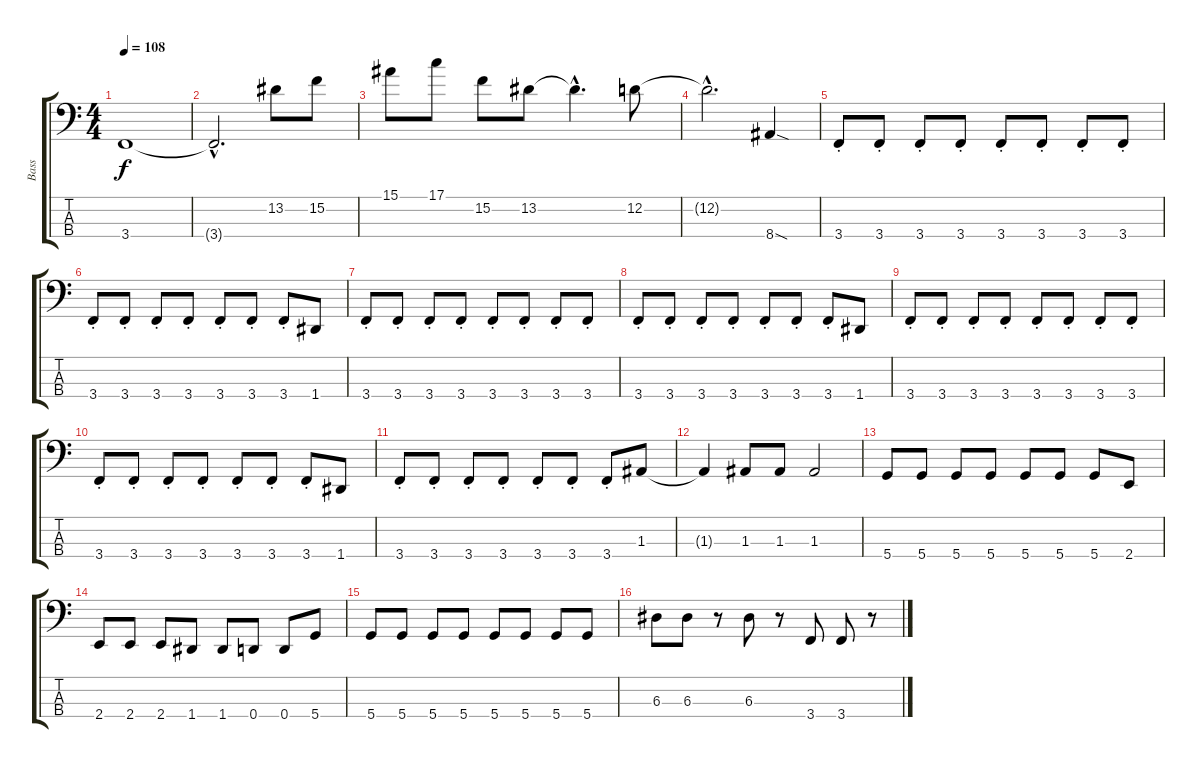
\track ("Bass" "Bass") {instrument electricbassfinger}
\staff {score tabs}
\tuning (G2 D2 A1 D1) {hide}
\ts (4 4)
\tempo 108
\clef f4
\ks c
3.4{t}.1{dy f} |
3.4{hac t}.2{d} 13.2.8 15.2.8 |
15.1.8 17.1.8 15.2.8 13.2.8 13.2{hac t}.4{d} 12.2.8 |
12.2{hac t}.2{d} 8.4{sod}.4 |
3.4{st}.8 3.4{st}.8 3.4{st}.8 3.4{st}.8 3.4{st}.8 3.4{st}.8 3.4{st}.8 3.4{st}.8 |
3.4{st}.8 3.4{st}.8 3.4{st}.8 3.4{st}.8 3.4{st}.8 3.4{st}.8 3.4{st}.8 1.4.8 |
3.4{st}.8 3.4{st}.8 3.4{st}.8 3.4{st}.8 3.4{st}.8 3.4{st}.8 3.4{st}.8 3.4{st}.8 |
3.4{st}.8 3.4{st}.8 3.4{st}.8 3.4{st}.8 3.4{st}.8 3.4{st}.8 3.4{st}.8 1.4.8 |
3.4{st}.8 3.4{st}.8 3.4{st}.8 3.4{st}.8 3.4{st}.8 3.4{st}.8 3.4{st}.8 3.4{st}.8 |
3.4{st}.8 3.4{st}.8 3.4{st}.8 3.4{st}.8 3.4{st}.8 3.4{st}.8 3.4{st}.8 1.4.8 |
3.4{st}.8 3.4{st}.8 3.4{st}.8 3.4{st}.8 3.4{st}.8 3.4{st}.8 3.4{st}.8 1.3.8 |
1.3{t}.4 1.3.8 1.3.8 1.3.2 |
5.4.8 5.4.8 5.4.8 5.4.8 5.4.8 5.4.8 5.4.8 2.4.8 |
2.4.8 2.4.8 2.4.8 1.4.8 1.4.8 0.4.8 0.4.8 5.4.8 |
5.4.8 5.4.8 5.4.8 5.4.8 5.4.8 5.4.8 5.4.8 5.4.8 |
6.3.8 6.3.8 r.8 6.3.8 r.8 3.4.8 3.4.8 r.8
